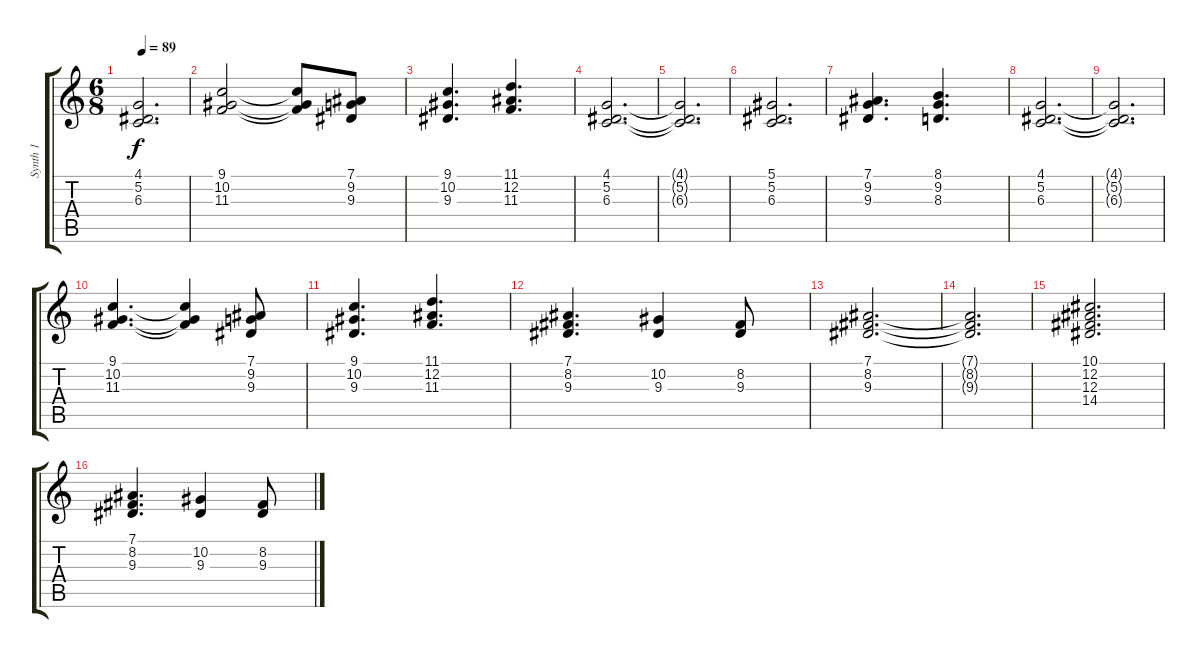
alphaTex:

\track ("Synth 1" "Synth 1") {instrument synthstrings1}
\staff {score tabs}
\tuning (Eb4 Bb3 Gb3 Db3 Ab2 Eb2) {hide}
\ts (6 8)
\tempo 89
\clef g2
\ks c
(4.1{t} 5.2{t} 6.3{t}).2{d dy f} |
(9.1 10.2 11.3).2 (9.1{t} 10.2{t} 11.3{t}).8 (7.1 9.2 9.3).8 |
(9.1 10.2 9.3).4{d} (11.1 12.2 11.3).4{d} |
(4.1 5.2 6.3).2{d} |
(4.1{t} 5.2{t} 6.3{t}).2{d} |
(5.1 5.2 6.3).2{d} |
(7.1 9.2 9.3).4{d} (8.1 9.2 8.3).4{d} |
(4.1 5.2 6.3).2{d} |
(4.1{t} 5.2{t} 6.3{t}).2{d} |
(9.1 10.2 11.3).4{d} (9.1{t} 10.2{t} 11.3{t}).4 (7.1 9.2 9.3).8 |
(9.1 10.2 9.3).4{d} (11.1 12.2 11.3).4{d} |
(7.1 8.2 9.3).4{d volume 11 instrument rockorgan} (10.2 9.3).4{volume 11 instrument rockorgan} (8.2 9.3).8{volume 11 instrument rockorgan} |
(7.1 8.2 9.3).2{d volume 11 instrument rockorgan} |
(7.1{t} 8.2{t} 9.3{t}).2{d} |
(10.1 12.2 12.3 14.4).2{d volume 11 instrument rockorgan} |
(7.1 8.2 9.3).4{d volume 11 instrument rockorgan} (10.2 9.3).4{volume 11 instrument rockorgan} (8.2 9.3).8{volume 11 instrument rockorgan}
